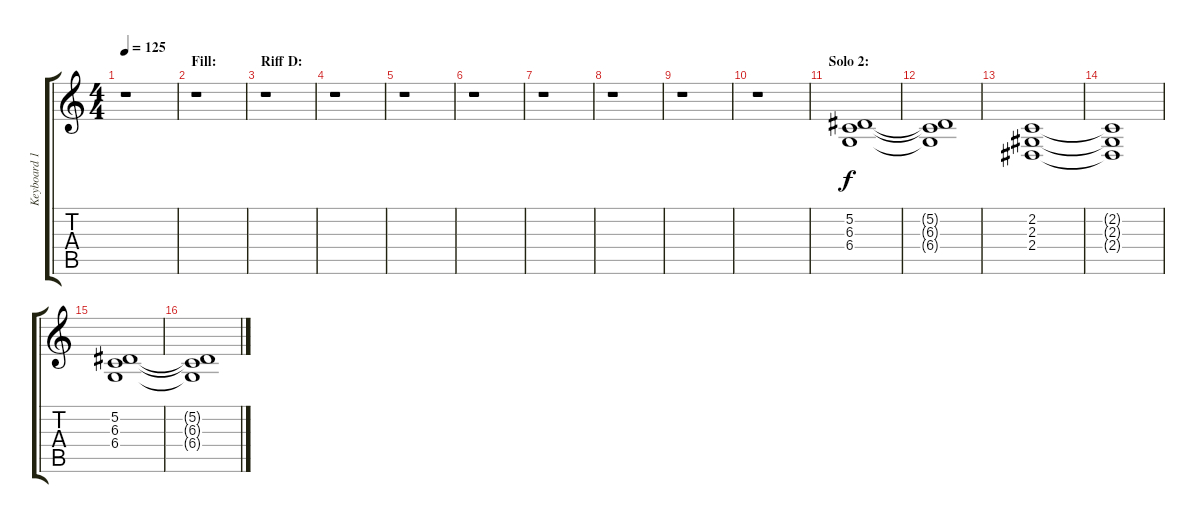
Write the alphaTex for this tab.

\track ("Keyboard 1" "Keyboard 1") {instrument stringensemble1}
\staff {score tabs}
\tuning (Eb4 Bb3 Gb3 Db3 Ab2 Eb2) {hide}
\ts (4 4)
\tempo 125
\clef g2
\ks c
r.1{dy f} |
\section ("" "Fill:")
r.1 |
\section ("" "Riff D:")
r.1 |
r.1 |
r.1 |
r.1 |
r.1 |
r.1 |
r.1 |
r.1 |
\section ("" "Solo 2:")
(5.2 6.3 6.4).1{volume 8 instrument stringensemble1} |
(5.2{t} 6.3{t} 6.4{t}).1 |
(2.2 2.3 2.4).1 |
(2.2{t} 2.3{t} 2.4{t}).1 |
(5.2 6.3 6.4).1 |
(5.2{t} 6.3{t} 6.4{t}).1
